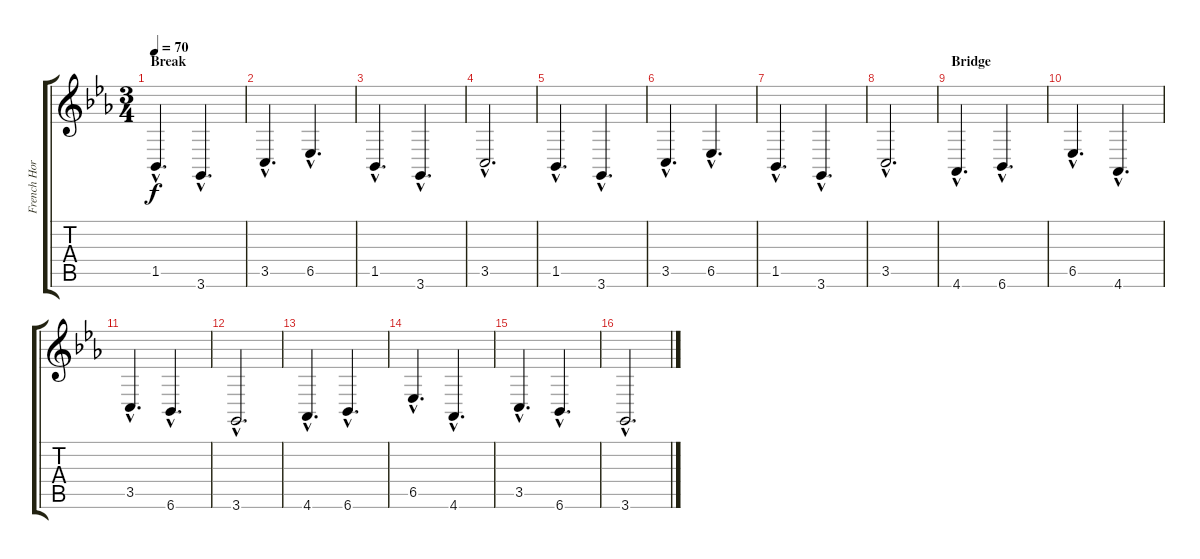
\track ("French Horn (Low Keys)" "French Hor") {instrument frenchhorn}
\staff {score tabs}
\tuning (E4 B3 G3 D3 A2 E2) {hide}
\ts (3 4)
\section ("" "Break")
\tempo 70
\clef g2
\ks cminor
1.5{hac}.4{d dy f} 3.6{hac}.4{d} |
3.5{hac}.4{d} 6.5{hac}.4{d} |
1.5{hac}.4{d} 3.6{hac}.4{d} |
3.5{hac}.2{d} |
1.5{hac}.4{d} 3.6{hac}.4{d} |
3.5{hac}.4{d} 6.5{hac}.4{d} |
1.5{hac}.4{d} 3.6{hac}.4{d} |
3.5{hac}.2{d} |
\section ("" "Bridge")
4.6{hac}.4{d} 6.6{hac}.4{d} |
6.5{hac}.4{d} 4.6{hac}.4{d} |
3.5{hac}.4{d} 6.6{hac}.4{d} |
3.6{hac}.2{d} |
4.6{hac}.4{d} 6.6{hac}.4{d} |
6.5{hac}.4{d} 4.6{hac}.4{d} |
3.5{hac}.4{d} 6.6{hac}.4{d} |
3.6{hac}.2{d}
